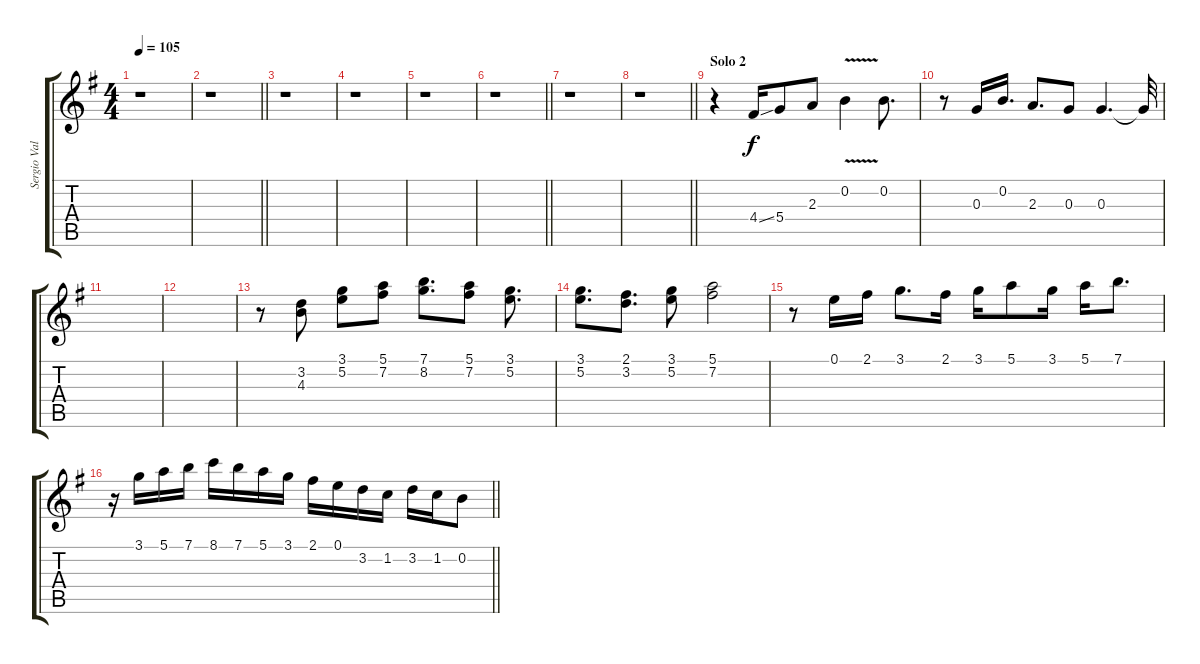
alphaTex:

\track ("Sergio Vallín - Guitarra" "Sergio Val") {instrument acousticguitarnylon}
\staff {score tabs}
\tuning (E4 B3 G3 D3 A2 E2) {hide}
\ts (4 4)
\tempo 105
\clef g2
\ks g
r.1{dy f} |
\barLineRight lightlight
r.1 |
r.1 |
r.1 |
r.1 |
\barLineRight lightlight
r.1 |
r.1 |
\barLineRight lightlight
r.1 |
\section ("" "Solo 2")
r.4 4.4{ss}.16 5.4.8 2.3.8 0.2{v}.4 0.2.8{d} |
r.8 0.3.16 0.2.16{d} 2.3.8{d} 0.3.8 0.3.4{d} 0.3{t}.32 |
|
|
r.8 (3.2 4.3).8 (3.1 5.2).8 (5.1 7.2).8 (7.1 8.2).8{d} (5.1 7.2).8 (3.1 5.2).8{d} |
(3.1 5.2).8{d} (2.1 3.2).8{d} (3.1 5.2).8 (5.1 7.2).2 |
r.8 0.1.16 2.1.16 3.1.8{d} 2.1.16 3.1.16 5.1.8 3.1.16 5.1.16 7.1.8{d} |
\barLineRight lightlight
r.16 3.1.16 5.1.16 7.1.16 8.1.16 7.1.16 5.1.16 3.1.16 2.1.16 0.1.16 3.2.16 1.2.16 3.2.16 1.2.16 0.2.8
